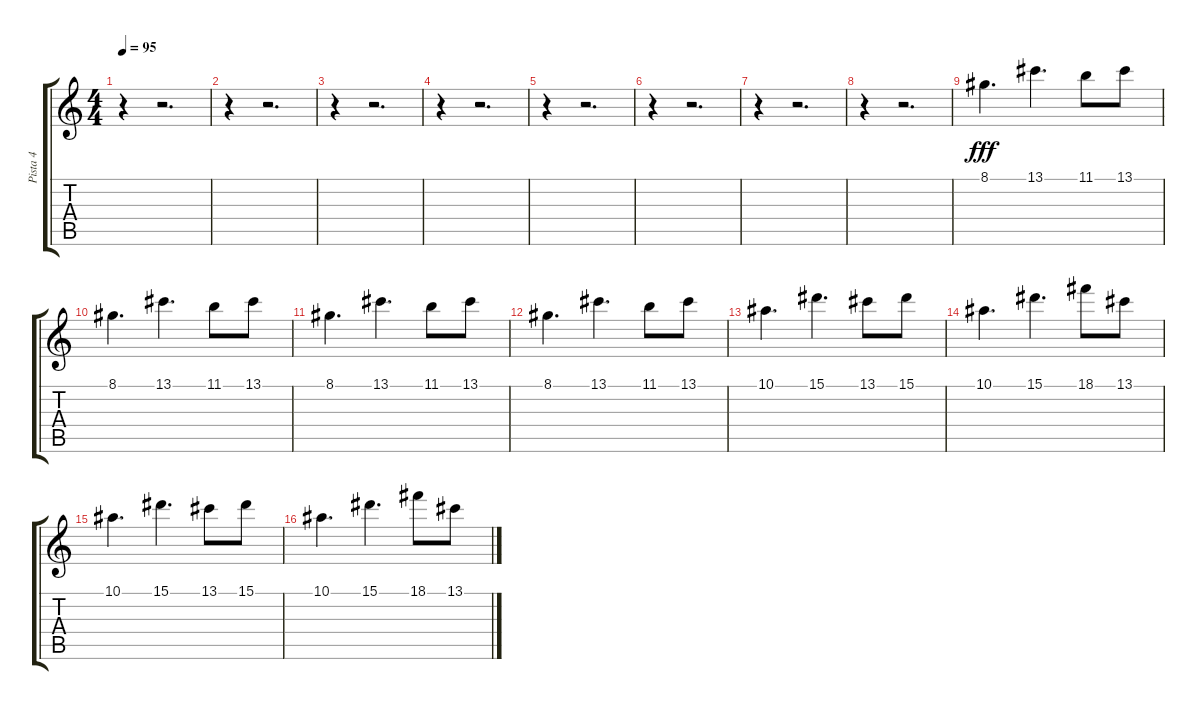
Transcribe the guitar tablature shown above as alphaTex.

\track ("Pista 4" "Pista 4") {instrument overdrivenguitar}
\staff {score tabs}
\tuning (C4 G3 Eb3 Bb2 F2 C2) {hide}
\ts (4 4)
\tempo 95
\clef g2
\ks c
r.4{dy mp} r.2{d} |
r.4 r.2{d} |
r.4 r.2{d} |
r.4 r.2{d} |
r.4 r.2{d} |
r.4 r.2{d} |
r.4 r.2{d} |
r.4 r.2{d} |
8.1.4{d dy fff} 13.1.4{d} 11.1.8 13.1.8 |
8.1.4{d} 13.1.4{d} 11.1.8 13.1.8 |
8.1.4{d} 13.1.4{d} 11.1.8 13.1.8 |
8.1.4{d} 13.1.4{d} 11.1.8 13.1.8 |
10.1.4{d} 15.1.4{d} 13.1.8 15.1.8 |
10.1.4{d} 15.1.4{d} 18.1.8 13.1.8 |
10.1.4{d} 15.1.4{d} 13.1.8 15.1.8 |
10.1.4{d} 15.1.4{d} 18.1.8 13.1.8
